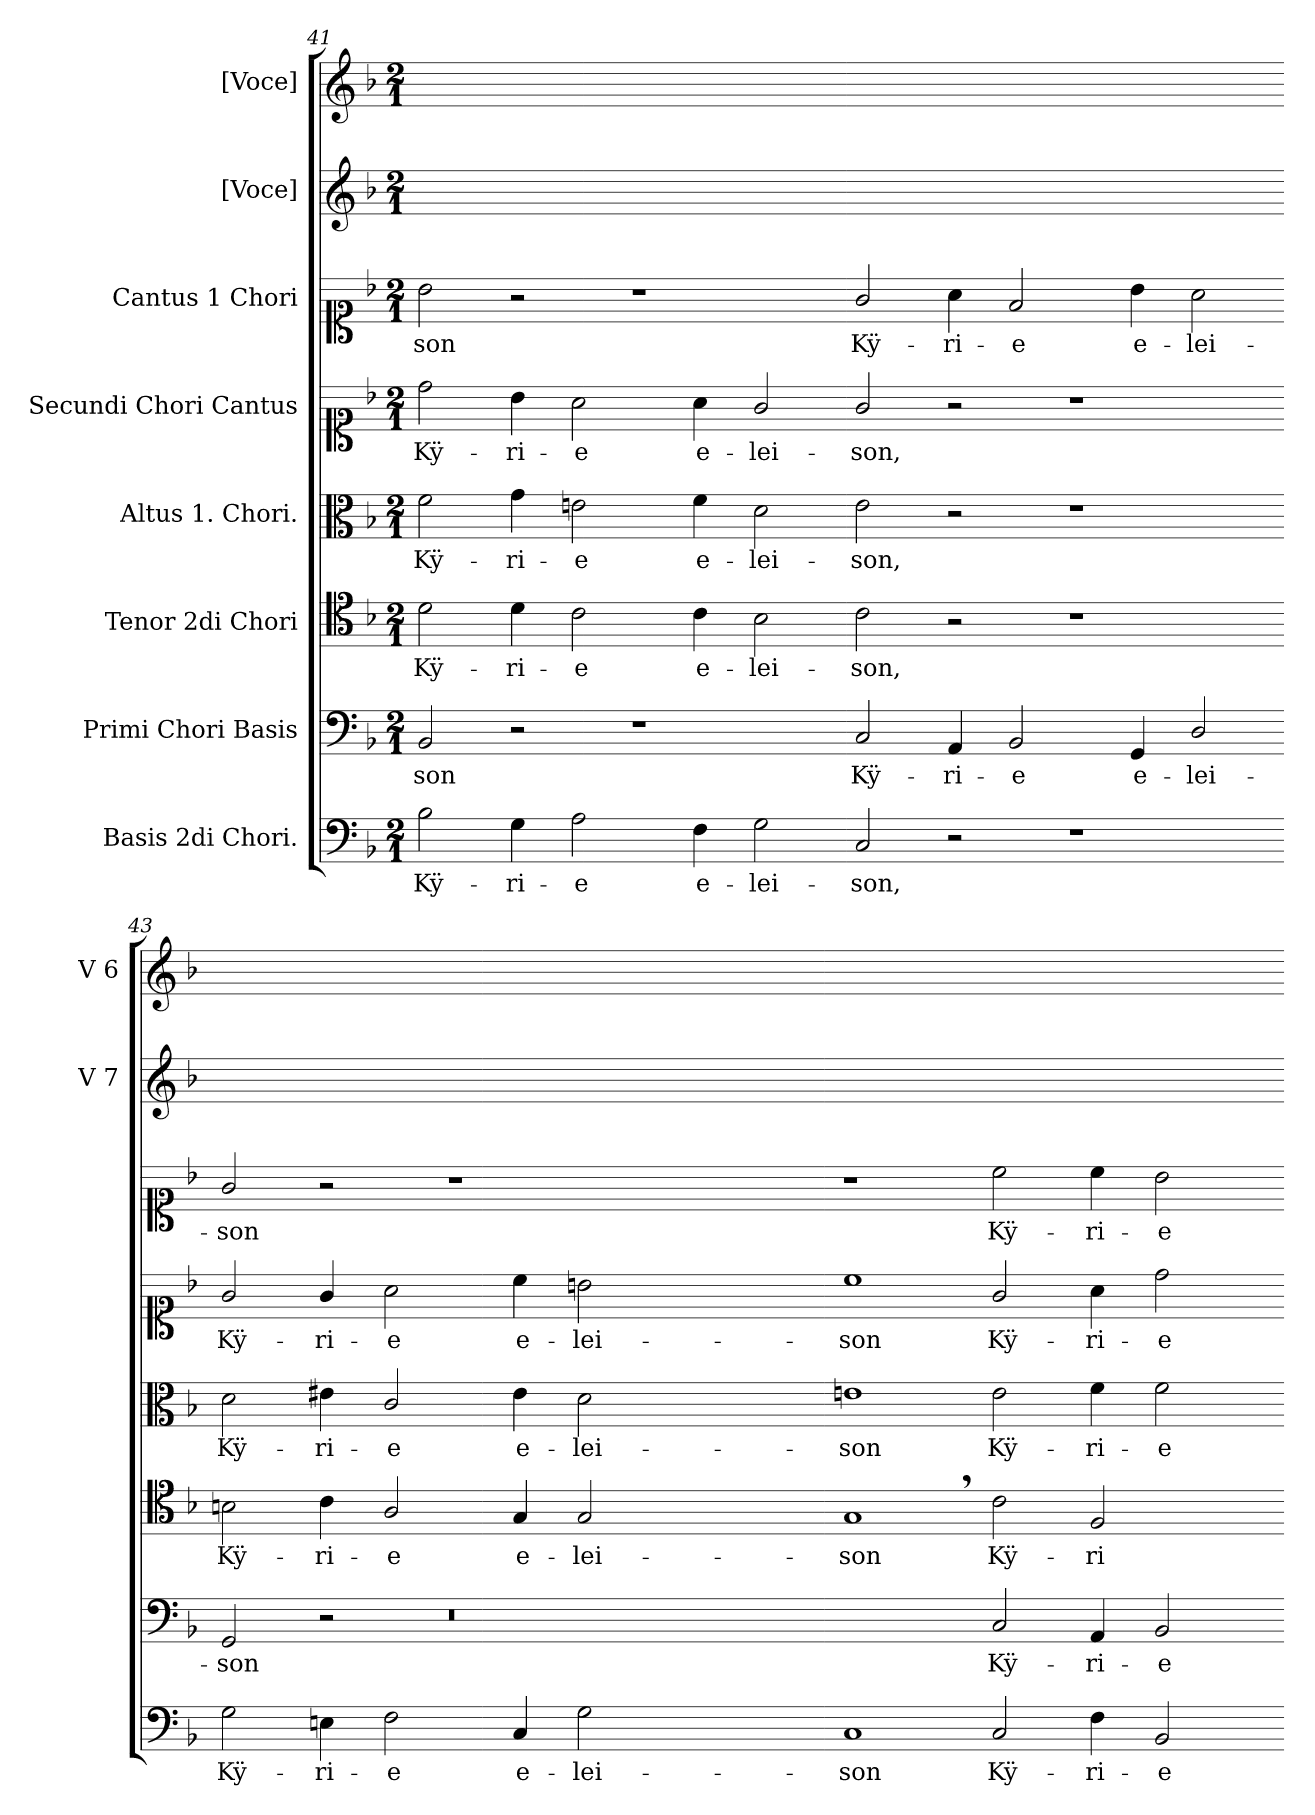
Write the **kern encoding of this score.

**kern	**text	**kern	**text	**kern	**text	**kern	**text	**kern	**text	**kern	**text	**kern	**kern
*part8	*part8	*part7	*part7	*part6	*part6	*part5	*part5	*part4	*part4	*part3	*part3	*part2	*part1
*staff8	*staff8	*staff7	*staff7	*staff6	*staff6	*staff5	*staff5	*staff4	*staff4	*staff3	*staff3	*staff2	*staff1
*I"Basis 2di Chori.	*	*I"Primi Chori Basis	*	*I"Tenor 2di Chori	*	*I"Altus 1. Chori.	*	*I"Secundi Chori Cantus	*	*I"Cantus 1 Chori	*	*I"[Voce]	*I"[Voce]
*	*	*	*	*	*	*	*	*	*	*	*	*I'V 7	*I'V 6
*clefF4	*	*clefF4	*	*clefC4	*	*clefC3	*	*clefC1	*	*clefC1	*	*clefG2	*clefG2
*k[b-]	*	*k[b-]	*	*k[b-]	*	*k[b-]	*	*k[b-]	*	*k[b-]	*	*k[b-]	*k[b-]
*	*	*	*	*	*	*	*	*	*	*	*	*F:	*F:
*M2/1	*	*M2/1	*	*M2/1	*	*M2/1	*	*M2/1	*	*M2/1	*	*M2/1	*M2/1
=41	=41	=41	=41	=41	=41	=41	=41	=41	=41	=41	=41	=41	=41
!	!	!	!LO:LY:i	!	!	!	!	!	!	!	!	!	!
2B-\	Kÿ-	2BB-/	-son	2d\	Kÿ-	2f\	Kÿ-	2dd\	Kÿ-	2b-\	-son	0ryy	0ryy
4G\	-ri-	2r	.	4d\	-ri-	4g\	-ri-	4b-\	-ri-	2r	.	.	.
2A\	-e	.	.	2c\	-e	2en\	-e	2a\	-e	.	.	.	.
.	.	1r	.	.	.	.	.	.	.	1r	.	.	.
4F\	e-	.	.	4c\	e-	4f\	e-	4a\	e-	.	.	.	.
2G\	-lei-	.	.	2B-\	-lei-	2d\	-lei-	2g/	-lei-	.	.	.	.
=42-	=42-	=42-	=42-	=42-	=42-	=42-	=42-	=42-	=42-	=42-	=42-	=42-	=42-
!	!	!	!	!	!	!	!	!	!	!	!LO:LY:i	!	!
2C/	-son,	2C/	Kÿ-	2c\	-son,	2e\	-son,	2g/	-son,	2g/	Kÿ-	0ryy	0ryy
!	!	!	!	!	!	!	!	!	!	!	!LO:LY:i	!	!
2r	.	4AA/	-ri-	2r	.	2r	.	2r	.	4a\	-ri-	.	.
!	!	!	!	!	!	!	!	!	!	!	!LO:LY:i	!	!
.	.	2BB-/	-e	.	.	.	.	.	.	2f/	-e	.	.
1r	.	.	.	1r	.	1r	.	1r	.	.	.	.	.
!	!	!	!	!	!	!	!	!	!	!	!LO:LY:i	!	!
.	.	4GG/	e-	.	.	.	.	.	.	4b-\	e-	.	.
!	!	!	!	!	!	!	!	!	!	!	!LO:LY:i	!	!
.	.	2D/	-lei-	.	.	.	.	.	.	2a\	-lei-	.	.
=43-	=43-	=43-	=43-	=43-	=43-	=43-	=43-	=43-	=43-	=43-	=43-	=43-	=43-
!	!LO:LY:i	!	!	!	!LO:LY:i	!	!LO:LY:i	!	!LO:LY:i	!	!LO:LY:i	!	!
2G\	Kÿ-	2GG/	-son	2Bn\	Kÿ-	2d\	Kÿ-	2g/	Kÿ-	2g/	-son	0ryy	0ryy
!	!LO:LY:i	!	!	!	!LO:LY:i	!	!LO:LY:i	!	!LO:LY:i	!	!	!	!
4En\	-ri-	2r	.	4c\	-ri-	4e#X\	-ri-	4g/	-ri-	2r	.	.	.
!	!LO:LY:i	!	!	!	!LO:LY:i	!	!LO:LY:i	!	!LO:LY:i	!	!	!	!
2F\	-e	.	.	2A/	-e	2c/	-e	2a\	-e	.	.	.	.
.	.	0r	.	.	.	.	.	.	.	1r	.	.	.
!	!LO:LY:i	!	!	!	!LO:LY:i	!	!LO:LY:i	!	!LO:LY:i	!	!	!	!
4C/	e-	.	.	4G/	e-	4e#\	e-	4cc\	e-	.	.	.	.
!	!LO:LY:i	!	!	!	!LO:LY:i	!	!LO:LY:i	!	!LO:LY:i	!	!	!	!
2G\	-lei-	.	.	2G/	-lei-	2d\	-lei-	2bn\	-lei-	.	.	.	.
1ryy	.	.	.	1ryy	.	1ryy	.	1ryy	.	1ryy	.	1ryy	1ryy
=44-	=44-	=44-	=44-	=44-	=44-	=44-	=44-	=44-	=44-	=44-	=44-	=44-	=44-
!	!LO:LY:i	!	!	!	!LO:LY:i	!	!LO:LY:i	!	!LO:LY:i	!	!	!	!
1C	-son	1ryy	.	1G,	-son	1en	-son	1cc	-son	1r	.	0ryy	0ryy
!	!	!	!LO:LY:i	!	!	!	!	!	!	!	!	!	!
2C/	Kÿ-	2C/	Kÿ-	2c\	Kÿ-	2e\	Kÿ-	2g/	Kÿ-	2cc\	Kÿ-	.	.
!	!	!	!LO:LY:i	!	!	!	!	!	!	!	!	!	!
4F\	-ri-	4AA/	-ri-	2F/	-ri-	4f\	-ri-	4a\	-ri-	4cc\	-ri-	.	.
!	!	!	!LO:LY:i	!	!	!	!	!	!	!	!	!	!
2BB-/	-e	2BB-/	-e	.	.	2f\	-e	2dd\	-e	2b-\	-e	.	.
.	.	.	.	4ryy	.	.	.	.	.	.	.	4ryy	4ryy
=-	=-	=-	=-	=-	=-	=-	=-	=-	=-	=-	=-	=-	=-
*-	*-	*-	*-	*-	*-	*-	*-	*-	*-	*-	*-	*-	*-
